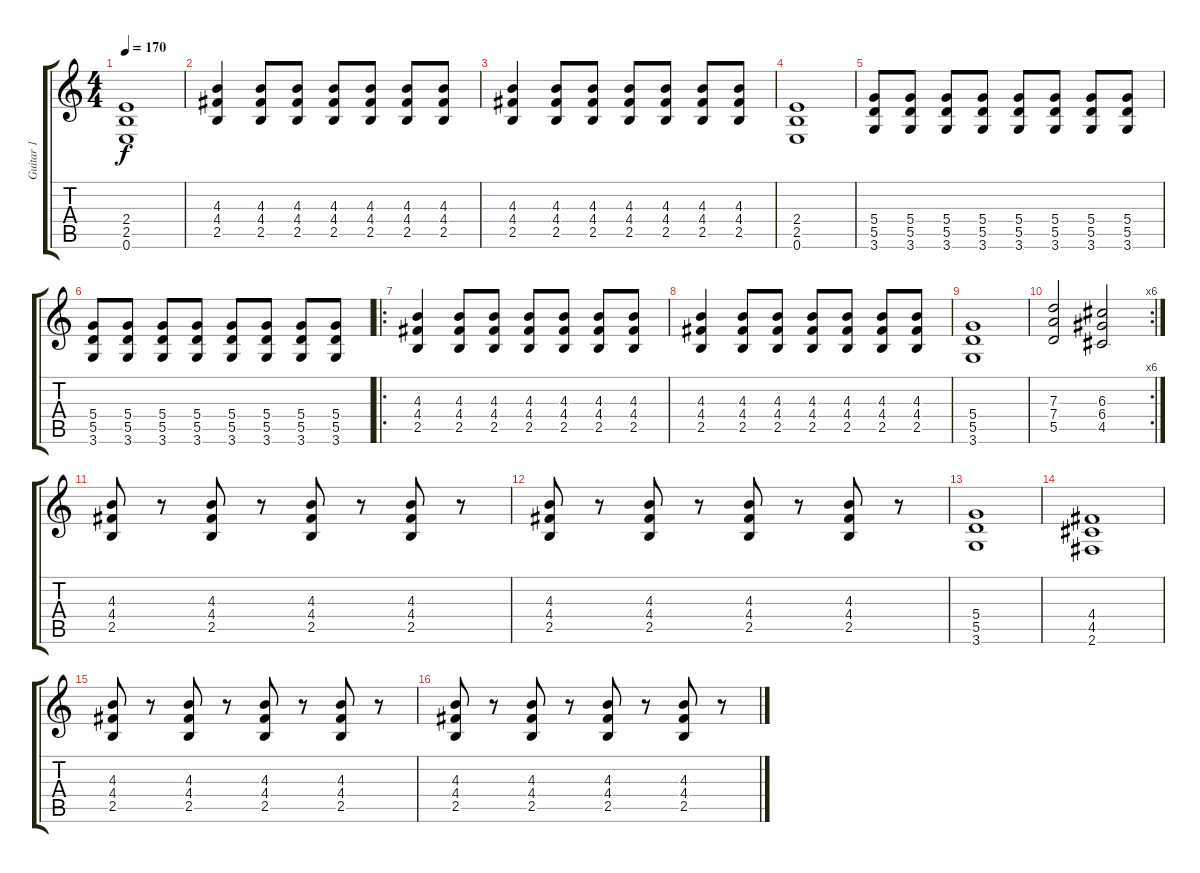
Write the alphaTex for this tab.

\track ("Guitar 1" "Guitar 1") {instrument distortionguitar}
\staff {score tabs}
\tuning (E4 B3 G3 D3 A2 E2) {hide}
\ts (4 4)
\tempo 170
\clef g2
\ks c
(2.4{t} 2.5{t} 0.6{t}).1{dy f} |
(4.3 4.4 2.5).4 (4.3 4.4 2.5).8 (4.3 4.4 2.5).8 (4.3 4.4 2.5).8 (4.3 4.4 2.5).8 (4.3 4.4 2.5).8 (4.3 4.4 2.5).8 |
(4.3 4.4 2.5).4 (4.3 4.4 2.5).8 (4.3 4.4 2.5).8 (4.3 4.4 2.5).8 (4.3 4.4 2.5).8 (4.3 4.4 2.5).8 (4.3 4.4 2.5).8 |
(2.4 2.5 0.6).1 |
(5.4 5.5 3.6).8 (5.4 5.5 3.6).8 (5.4 5.5 3.6).8 (5.4 5.5 3.6).8 (5.4 5.5 3.6).8 (5.4 5.5 3.6).8 (5.4 5.5 3.6).8 (5.4 5.5 3.6).8 |
(5.4 5.5 3.6).8 (5.4 5.5 3.6).8 (5.4 5.5 3.6).8 (5.4 5.5 3.6).8 (5.4 5.5 3.6).8 (5.4 5.5 3.6).8 (5.4 5.5 3.6).8 (5.4 5.5 3.6).8 |
\ro
(4.3 4.4 2.5).4 (4.3 4.4 2.5).8 (4.3 4.4 2.5).8 (4.3 4.4 2.5).8 (4.3 4.4 2.5).8 (4.3 4.4 2.5).8 (4.3 4.4 2.5).8 |
(4.3 4.4 2.5).4 (4.3 4.4 2.5).8 (4.3 4.4 2.5).8 (4.3 4.4 2.5).8 (4.3 4.4 2.5).8 (4.3 4.4 2.5).8 (4.3 4.4 2.5).8 |
(5.4 5.5 3.6).1 |
\rc 6
(7.3 7.4 5.5).2 (6.3 6.4 4.5).2 |
(4.3 4.4 2.5).8 r.8 (4.3 4.4 2.5).8 r.8 (4.3 4.4 2.5).8 r.8 (4.3 4.4 2.5).8 r.8 |
(4.3 4.4 2.5).8 r.8 (4.3 4.4 2.5).8 r.8 (4.3 4.4 2.5).8 r.8 (4.3 4.4 2.5).8 r.8 |
(5.4 5.5 3.6).1 |
(4.4 4.5 2.6).1 |
(4.3 4.4 2.5).8 r.8 (4.3 4.4 2.5).8 r.8 (4.3 4.4 2.5).8 r.8 (4.3 4.4 2.5).8 r.8 |
(4.3 4.4 2.5).8 r.8 (4.3 4.4 2.5).8 r.8 (4.3 4.4 2.5).8 r.8 (4.3 4.4 2.5).8 r.8
